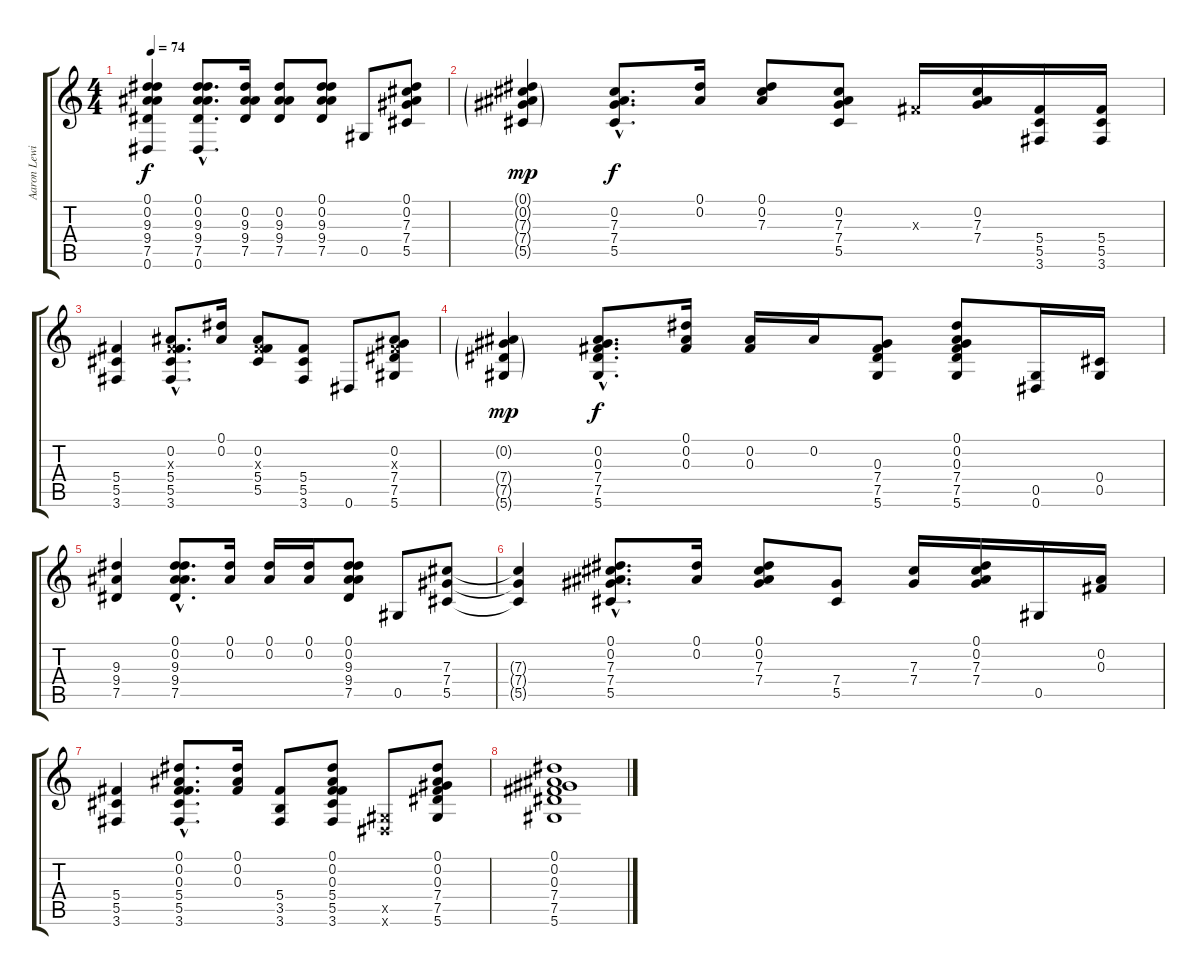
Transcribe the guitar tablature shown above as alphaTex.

\track ("Aaron Lewis" "Aaron Lewi") {instrument acousticguitarsteel}
\staff {score tabs}
\tuning (Eb4 Bb3 Gb3 Db3 Ab2 Eb2) {hide}
\ts (4 4)
\tempo 74
\clef g2
\ks c
(0.1 0.2 9.3 9.4 7.5 0.6).4{dy f} (0.1{hac} 0.2{hac} 9.3{hac} 9.4{hac} 7.5{hac} 0.6{hac}).8{d} (0.2 9.3 9.4 7.5).16 (0.2 9.3 9.4 7.5).8 (0.1 0.2 9.3 9.4 7.5).8 0.5.8 (0.1 0.2 7.3 7.4 5.5).8 |
(0.1{g} 0.2{g} 7.3{g} 7.4{g} 5.5{g}).4{dy mp} (0.2{hac} 7.3{hac} 7.4{hac} 5.5{hac}).8{d dy f} (0.1 0.2).16 (0.1 0.2 7.3).8 (0.2 7.3 7.4 5.5).8 0.3{x}.16 (0.2 7.3 7.4).16 (5.4 5.5 3.6).16 (5.4 5.5 3.6).16 |
(5.4 5.5 3.6).4 (0.2{hac} 0.3{hac x} 5.4{hac} 5.5{hac} 3.6{hac}).8{d} (0.1 0.2).16 (0.2 0.3{x} 5.4 5.5).8 (5.4 5.5 3.6).8 0.6.8 (0.2 0.3{x} 7.4 7.5 5.6).8 |
(0.2{g} 7.4{g} 7.5{g} 5.6{g}).4{dy mp} (0.2{hac} 0.3{hac} 7.4{hac} 7.5{hac} 5.6{hac}).8{d dy f} (0.1 0.2 0.3).16 (0.2 0.3).16 0.2.16 (0.3 7.4 7.5 5.6).8 (0.1 0.2 0.3 7.4 7.5 5.6).8 (0.5 0.6).16 (0.4 0.5).16 |
(9.3 9.4 7.5).4 (0.1{hac} 0.2{hac} 9.3{hac} 9.4{hac} 7.5{hac}).8{d} (0.1 0.2).16 (0.1 0.2).16 (0.1 0.2).16 (0.1 0.2 9.3 9.4 7.5).8 0.5.8 (7.3 7.4 5.5).8 |
(7.3{t} 7.4{t} 5.5{t}).4 (0.1{hac} 0.2{hac} 7.3{hac} 7.4{hac} 5.5{hac}).8{d} (0.1 0.2).16 (0.1 0.2 7.3 7.4).8 (7.4 5.5).8 (7.3 7.4).16 (0.1 0.2 7.3 7.4).16 0.5.16 (0.2 0.3).16 |
(5.4 5.5 3.6).4 (0.1{hac} 0.2{hac} 0.3{hac} 5.4{hac} 5.5{hac} 3.6{hac}).8{d} (0.1 0.2 0.3).16 (5.4 3.5 3.6).8 (0.1 0.2 0.3 5.4 5.5 3.6).8 (0.5{x} 0.6{x}).8 (0.1 0.2 0.3 7.4 7.5 5.6).8 |
(0.1 0.2 0.3 7.4 7.5 5.6).1
